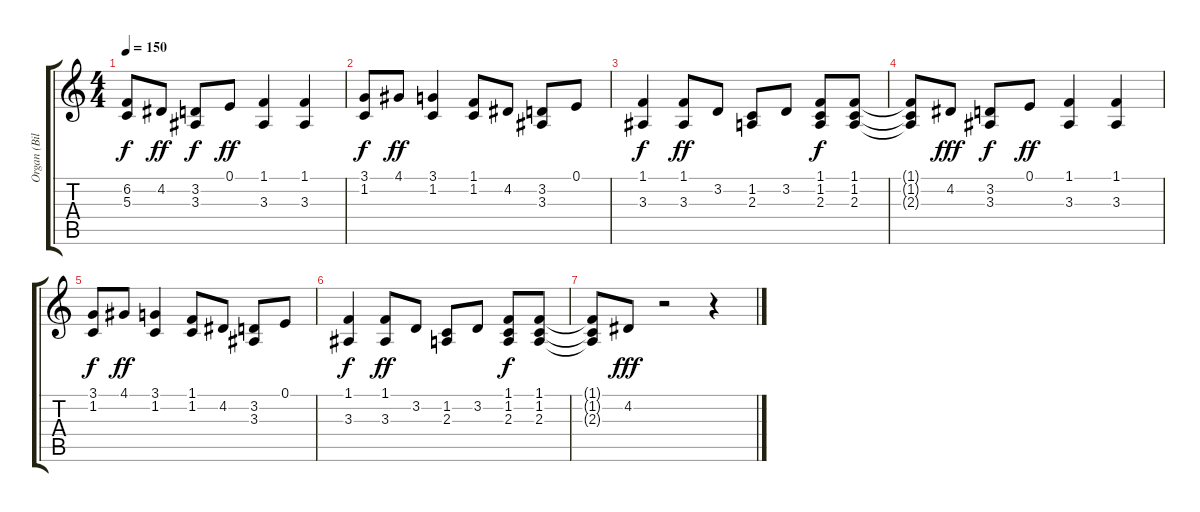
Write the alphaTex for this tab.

\track ("Organ (Billy Preston)" "Organ (Bil") {instrument drawbarorgan}
\staff {score tabs}
\tuning (E4 B3 G3 D3 A2 E2) {hide}
\ts (4 4)
\tempo 150
\clef g2
\ks c
(6.2{t} 5.3{t}).8{dy f} 4.2.8{dy ff} (3.2 3.3).8{dy f} 0.1.8{dy ff} (1.1 3.3).4 (1.1 3.3).4 |
(3.1 1.2).8{dy f} 4.1.8{dy ff} (3.1 1.2).4 (1.1 1.2).8 4.2.8 (3.2 3.3).8{volume 10} 0.1.8{volume 10} |
(1.1 3.3).4{dy f volume 10} (1.1 3.3).8{dy ff volume 9} 3.2.8{volume 9} (1.2 2.3).8{volume 8} 3.2.8{volume 8} (1.1 1.2 2.3).8{dy f volume 8} (1.1 1.2 2.3).8{volume 8} |
(1.1{t} 1.2{t} 2.3{t}).8 4.2.8{dy fff volume 7} (3.2 3.3).8{dy f volume 7} 0.1.8{dy ff volume 6} (1.1 3.3).4{volume 6} (1.1 3.3).4{volume 6} |
(3.1 1.2).8{dy f volume 5} 4.1.8{dy ff volume 5} (3.1 1.2).4{volume 4} (1.1 1.2).8{volume 4} 4.2.8{volume 4} (3.2 3.3).8{volume 3} 0.1.8{volume 3} |
(1.1 3.3).4{dy f volume 3} (1.1 3.3).8{dy ff volume 2} 3.2.8{volume 2} (1.2 2.3).8{volume 2} 3.2.8{volume 2} (1.1 1.2 2.3).8{dy f volume 1} (1.1 1.2 2.3).8{volume 1} |
(1.1{t} 1.2{t} 2.3{t}).8 4.2.8{dy fff volume 0} r.2 r.4
